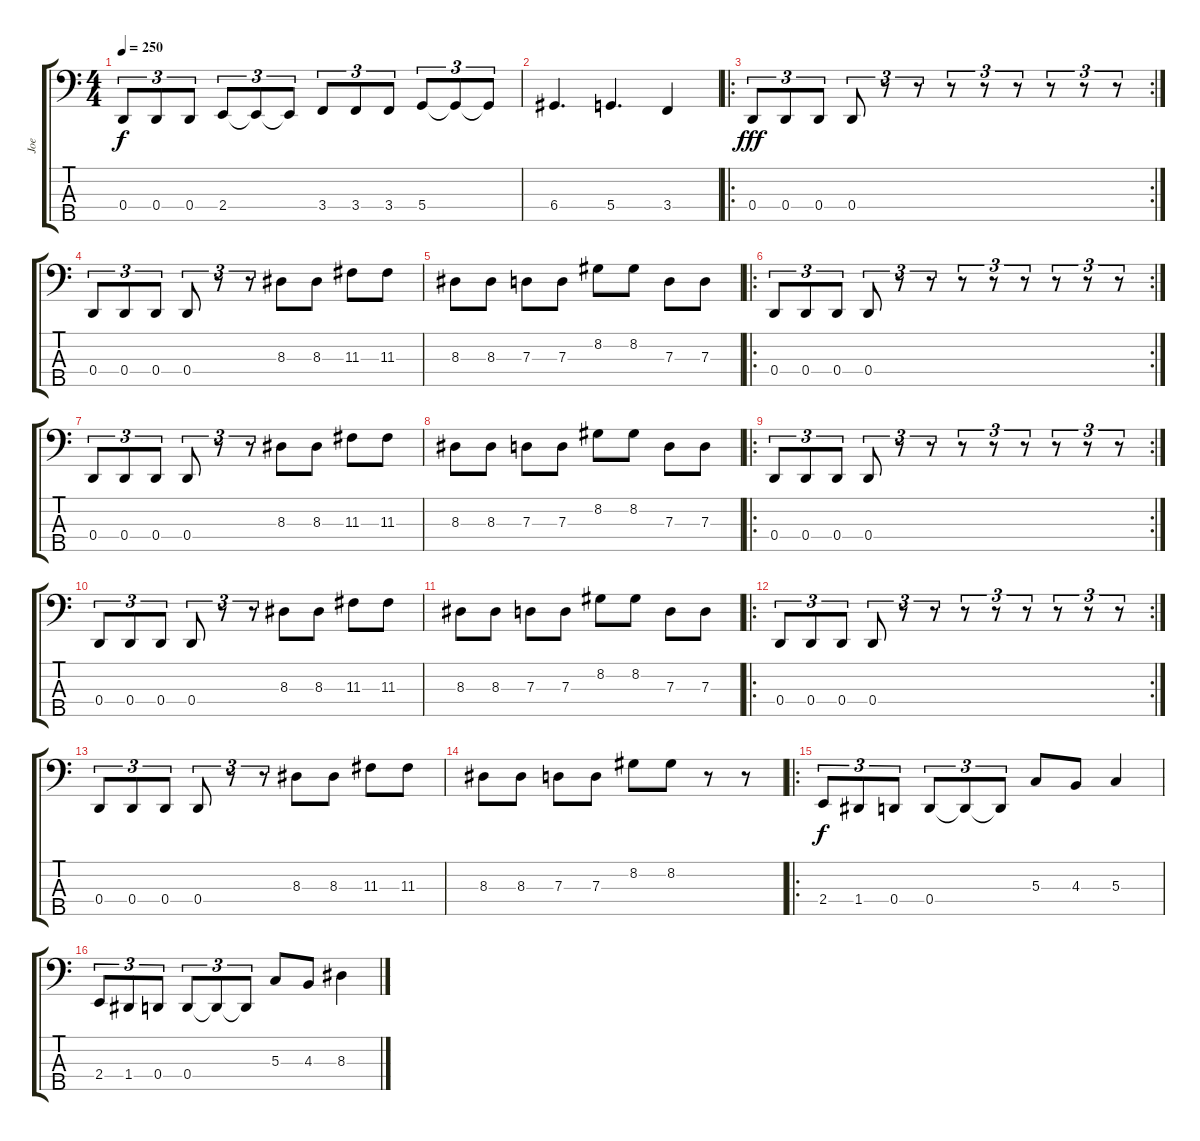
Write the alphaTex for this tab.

\track ("Joe" "Joe") {instrument electricbasspick}
\staff {score tabs}
\tuning (F2 C2 G1 D1 A0) {hide}
\ts (4 4)
\tempo 250
\clef f4
\ks c
0.4.8{tu (3 2) dy f} 0.4.8{tu (3 2)} 0.4.8{tu (3 2)} 2.4.8{tu (3 2)} 2.4{t}.8{tu (3 2)} 2.4{t}.8{tu (3 2)} 3.4.8{tu (3 2)} 3.4.8{tu (3 2)} 3.4.8{tu (3 2)} 5.4.8{tu (3 2)} 5.4{t}.8{tu (3 2)} 5.4{t}.8{tu (3 2)} |
6.4.4{d} 5.4.4{d} 3.4.4 |
\ro
\rc 2
0.4.8{tu (3 2) dy fff} 0.4.8{tu (3 2)} 0.4.8{tu (3 2)} 0.4.8{tu (3 2)} r.8{tu (3 2)} r.8{tu (3 2)} r.8{tu (3 2)} r.8{tu (3 2)} r.8{tu (3 2)} r.8{tu (3 2)} r.8{tu (3 2)} r.8{tu (3 2)} |
0.4.8{tu (3 2)} 0.4.8{tu (3 2)} 0.4.8{tu (3 2)} 0.4.8{tu (3 2)} r.8{tu (3 2)} r.8{tu (3 2)} 8.3.8 8.3.8 11.3.8 11.3.8 |
8.3.8 8.3.8 7.3.8 7.3.8 8.2.8 8.2.8 7.3.8 7.3.8 |
\ro
\rc 2
0.4.8{tu (3 2)} 0.4.8{tu (3 2)} 0.4.8{tu (3 2)} 0.4.8{tu (3 2)} r.8{tu (3 2)} r.8{tu (3 2)} r.8{tu (3 2)} r.8{tu (3 2)} r.8{tu (3 2)} r.8{tu (3 2)} r.8{tu (3 2)} r.8{tu (3 2)} |
0.4.8{tu (3 2)} 0.4.8{tu (3 2)} 0.4.8{tu (3 2)} 0.4.8{tu (3 2)} r.8{tu (3 2)} r.8{tu (3 2)} 8.3.8 8.3.8 11.3.8 11.3.8 |
8.3.8 8.3.8 7.3.8 7.3.8 8.2.8 8.2.8 7.3.8 7.3.8 |
\ro
\rc 2
0.4.8{tu (3 2)} 0.4.8{tu (3 2)} 0.4.8{tu (3 2)} 0.4.8{tu (3 2)} r.8{tu (3 2)} r.8{tu (3 2)} r.8{tu (3 2)} r.8{tu (3 2)} r.8{tu (3 2)} r.8{tu (3 2)} r.8{tu (3 2)} r.8{tu (3 2)} |
0.4.8{tu (3 2)} 0.4.8{tu (3 2)} 0.4.8{tu (3 2)} 0.4.8{tu (3 2)} r.8{tu (3 2)} r.8{tu (3 2)} 8.3.8 8.3.8 11.3.8 11.3.8 |
8.3.8 8.3.8 7.3.8 7.3.8 8.2.8 8.2.8 7.3.8 7.3.8 |
\ro
\rc 2
0.4.8{tu (3 2)} 0.4.8{tu (3 2)} 0.4.8{tu (3 2)} 0.4.8{tu (3 2)} r.8{tu (3 2)} r.8{tu (3 2)} r.8{tu (3 2)} r.8{tu (3 2)} r.8{tu (3 2)} r.8{tu (3 2)} r.8{tu (3 2)} r.8{tu (3 2)} |
0.4.8{tu (3 2)} 0.4.8{tu (3 2)} 0.4.8{tu (3 2)} 0.4.8{tu (3 2)} r.8{tu (3 2)} r.8{tu (3 2)} 8.3.8 8.3.8 11.3.8 11.3.8 |
8.3.8 8.3.8 7.3.8 7.3.8 8.2.8 8.2.8 r.8 r.8 |
\ro
2.4.8{tu (3 2) dy f} 1.4.8{tu (3 2)} 0.4.8{tu (3 2)} 0.4.8{tu (3 2)} 0.4{t}.8{tu (3 2)} 0.4{t}.8{tu (3 2)} 5.3.8 4.3.8 5.3.4 |
2.4.8{tu (3 2)} 1.4.8{tu (3 2)} 0.4.8{tu (3 2)} 0.4.8{tu (3 2)} 0.4{t}.8{tu (3 2)} 0.4{t}.8{tu (3 2)} 5.3.8 4.3.8 8.3.4
